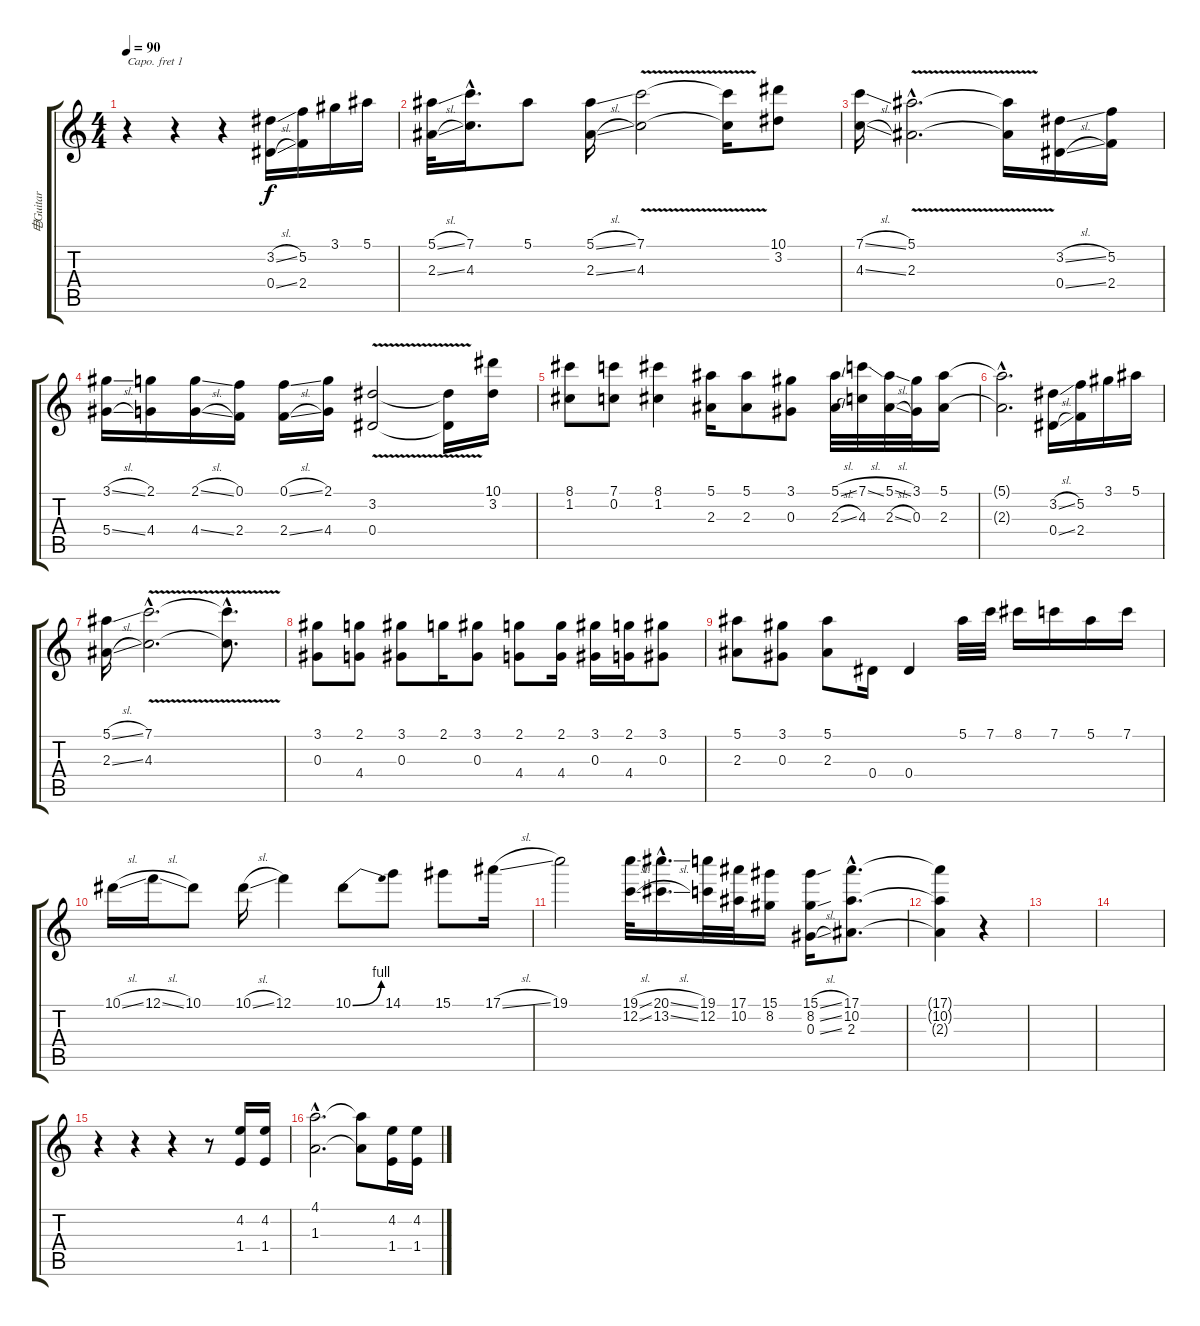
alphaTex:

\track ("电Guitar" "电Guitar") {instrument overdrivenguitar}
\staff {score tabs}
\capo 1
\tuning (E4 B3 G3 D3 A2 E2) {hide}
\ts (4 4)
\tempo 90
\clef g2
\ks c
r.4{dy f} r.4 r.4 (3.2{sl} 0.4{sl}).16 (5.2 2.4).16 3.1.16 5.1.16 |
(5.1{sl} 2.3{sl}).32 (7.1{hac} 4.3{hac}).16{d} 5.1.8 (5.1{sl} 2.3{sl}).16 (7.1{v} 4.3{v}).2 (7.1{t} 4.3{t}).16 (10.1 3.2).8 |
(7.1{sl} 4.3{sl}).16 (5.1{v hac} 2.3{v hac}).2{d} (5.1{t} 2.3{t}).16 (3.2{sl} 0.4{sl}).16 (5.2 2.4).16 |
(3.1{sl} 5.4{sl}).16 (2.1 4.4).16 (2.1{sl} 4.4{sl}).16 (0.1 2.4).16 (0.1{sl} 2.4{sl}).16 (2.1 4.4).16 (3.2{v} 0.4).2 (3.2{t} 0.4{t}).16 (10.1 3.2).16 |
(8.1 1.2).8 (7.1 0.2).8 (8.1 1.2).4 (5.1 2.3).16 (5.1 2.3).8 (3.1 0.3).8 (5.1{sl} 2.3{sl}).32 (7.1{sl} 4.3).32 (5.1{sl} 2.3{sl}).32 (3.1 0.3).32 (5.1 2.3).16 |
(5.1{hac t} 2.3{hac t}).2{d} (3.2{sl} 0.4{sl}).16 (5.2 2.4).16 3.1.16 5.1.16 |
(5.1{sl} 2.3{sl}).16 (7.1{v hac} 4.3{hac}).2{d} (7.1{hac t} 4.3{hac t}).8{d} |
(3.1 0.3).8 (2.1 4.4).8 (3.1 0.3).8 2.1.16 (3.1 0.3).8 (2.1 4.4).8 (2.1 4.4).16 (3.1 0.3).16 (2.1 4.4).16 (3.1 0.3).8 |
(5.1 2.3).8 (3.1 0.3).8 (5.1 2.3).8 0.4.16 0.4.4 5.1.32 7.1.32 8.1.16 7.1.16 5.1.16 7.1.16 |
10.1{sl}.16 12.1{sl}.16 10.1.8 10.1{sl}.16 12.1.4 10.1{be (bend 0 0 60 4)}.8 14.1.8 15.1.8 17.1{sl}.16 |
19.1.2 (19.1{sl} 12.2{sl}).32 (20.1{sl hac} 13.2{sl hac}).16{d} (19.1 12.2).32 (17.1 10.2).32 (15.1 8.2).16 (15.1{sl} 8.2{sl} 0.3{sl}).16 (17.1{hac} 10.2{hac} 2.3{hac}).8{d} |
(17.1{t} 10.2{t} 2.3{t}).4 r.4 |
|
|
r.4 r.4 r.4 r.8 (4.2 1.4).16 (4.2 1.4).16 |
(4.1{hac} 1.3{hac}).2{d} (4.1{t} 1.3{t}).8 (4.2 1.4).16 (4.2 1.4).16
